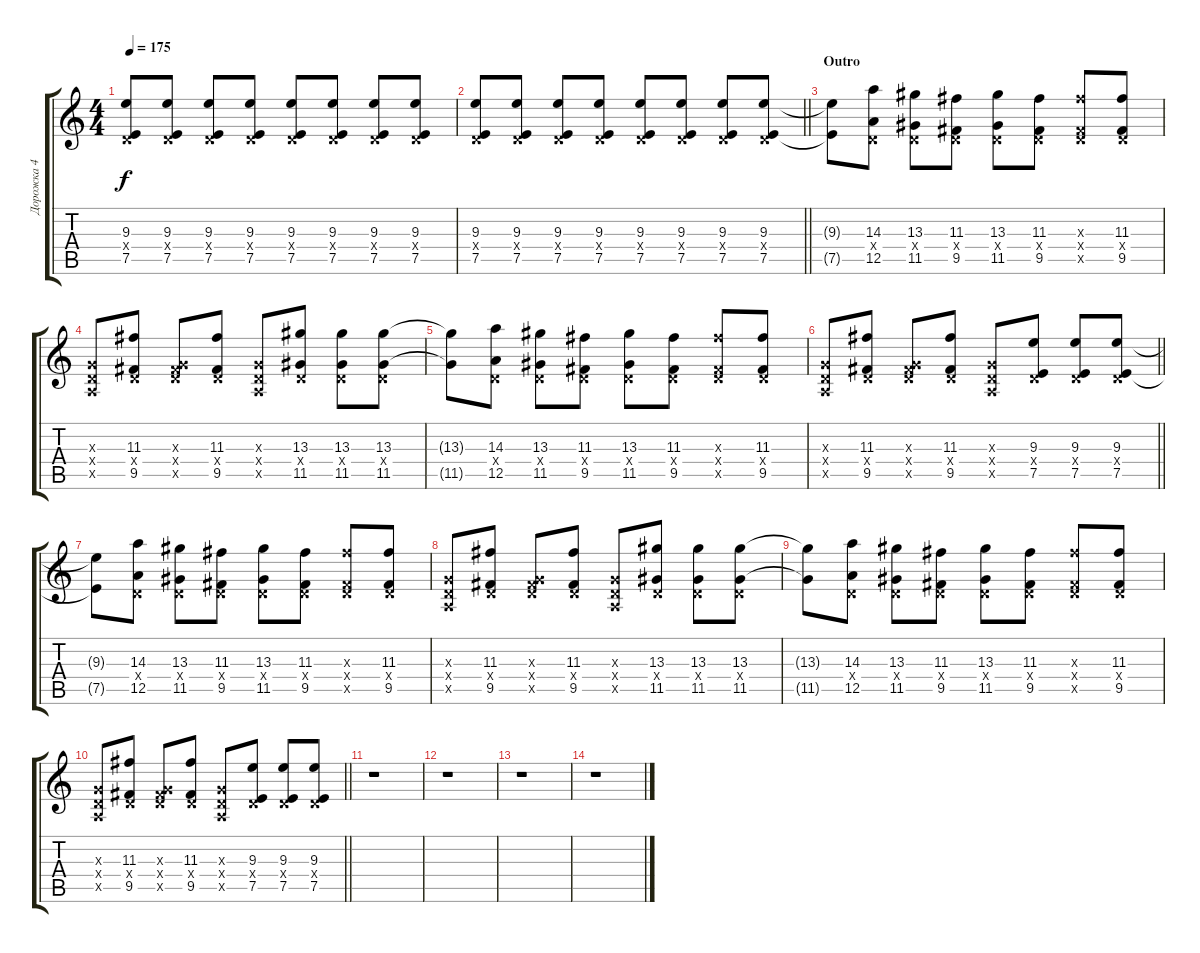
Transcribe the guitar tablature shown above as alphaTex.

\track ("Дорожка 4" "Дорожка 4") {instrument overdrivenguitar}
\staff {score tabs}
\tuning (E4 B3 G3 D3 A2 E2) {hide}
\ts (4 4)
\tempo 175
\clef g2
\ks c
(9.3 0.4{x} 7.5).8{dy f} (9.3 0.4{x} 7.5).8 (9.3 0.4{x} 7.5).8 (9.3 0.4{x} 7.5).8 (9.3 0.4{x} 7.5).8 (9.3 0.4{x} 7.5).8 (9.3 0.4{x} 7.5).8 (9.3 0.4{x} 7.5).8 |
\barLineRight lightlight
(9.3 0.4{x} 7.5).8 (9.3 0.4{x} 7.5).8 (9.3 0.4{x} 7.5).8 (9.3 0.4{x} 7.5).8 (9.3 0.4{x} 7.5).8 (9.3 0.4{x} 7.5).8 (9.3 0.4{x} 7.5).8 (9.3 0.4{x} 7.5).8 |
\section ("" "Outro")
(9.3{t} 7.5{t}).8 (14.3 0.4{x} 12.5).8 (13.3 0.4{x} 11.5).8 (11.3 0.4{x} 9.5).8 (13.3 0.4{x} 11.5).8 (11.3 0.4{x} 9.5).8 (11.3{x} 0.4{x} 9.5{x}).8 (11.3 0.4{x} 9.5).8 |
(0.3{x} 0.4{x} 0.5{x}).8 (11.3 0.4{x} 9.5).8 (0.3{x} 0.4{x} 9.5{x}).8 (11.3 0.4{x} 9.5).8 (0.3{x} 0.4{x} 0.5{x}).8 (13.3 0.4{x} 11.5).8 (13.3 0.4{x} 11.5).8 (13.3 0.4{x} 11.5).8 |
(13.3{t} 11.5{t}).8 (14.3 0.4{x} 12.5).8 (13.3 0.4{x} 11.5).8 (11.3 0.4{x} 9.5).8 (13.3 0.4{x} 11.5).8 (11.3 0.4{x} 9.5).8 (11.3{x} 0.4{x} 9.5{x}).8 (11.3 0.4{x} 9.5).8 |
\barLineRight lightlight
(0.3{x} 0.4{x} 0.5{x}).8 (11.3 0.4{x} 9.5).8 (0.3{x} 0.4{x} 9.5{x}).8 (11.3 0.4{x} 9.5).8 (0.3{x} 0.4{x} 0.5{x}).8 (9.3 0.4{x} 7.5).8 (9.3 0.4{x} 7.5).8 (9.3 0.4{x} 7.5).8 |
(9.3{t} 7.5{t}).8 (14.3 0.4{x} 12.5).8 (13.3 0.4{x} 11.5).8 (11.3 0.4{x} 9.5).8 (13.3 0.4{x} 11.5).8 (11.3 0.4{x} 9.5).8 (11.3{x} 0.4{x} 9.5{x}).8 (11.3 0.4{x} 9.5).8 |
(0.3{x} 0.4{x} 0.5{x}).8 (11.3 0.4{x} 9.5).8 (0.3{x} 0.4{x} 9.5{x}).8 (11.3 0.4{x} 9.5).8 (0.3{x} 0.4{x} 0.5{x}).8 (13.3 0.4{x} 11.5).8 (13.3 0.4{x} 11.5).8 (13.3 0.4{x} 11.5).8 |
(13.3{t} 11.5{t}).8 (14.3 0.4{x} 12.5).8 (13.3 0.4{x} 11.5).8 (11.3 0.4{x} 9.5).8 (13.3 0.4{x} 11.5).8 (11.3 0.4{x} 9.5).8 (11.3{x} 0.4{x} 9.5{x}).8 (11.3 0.4{x} 9.5).8 |
\barLineRight lightlight
(0.3{x} 0.4{x} 0.5{x}).8 (11.3 0.4{x} 9.5).8 (0.3{x} 0.4{x} 9.5{x}).8 (11.3 0.4{x} 9.5).8 (0.3{x} 0.4{x} 0.5{x}).8 (9.3 0.4{x} 7.5).8 (9.3 0.4{x} 7.5).8 (9.3 0.4{x} 7.5).8 |
r.1 |
r.1 |
r.1 |
r.1
